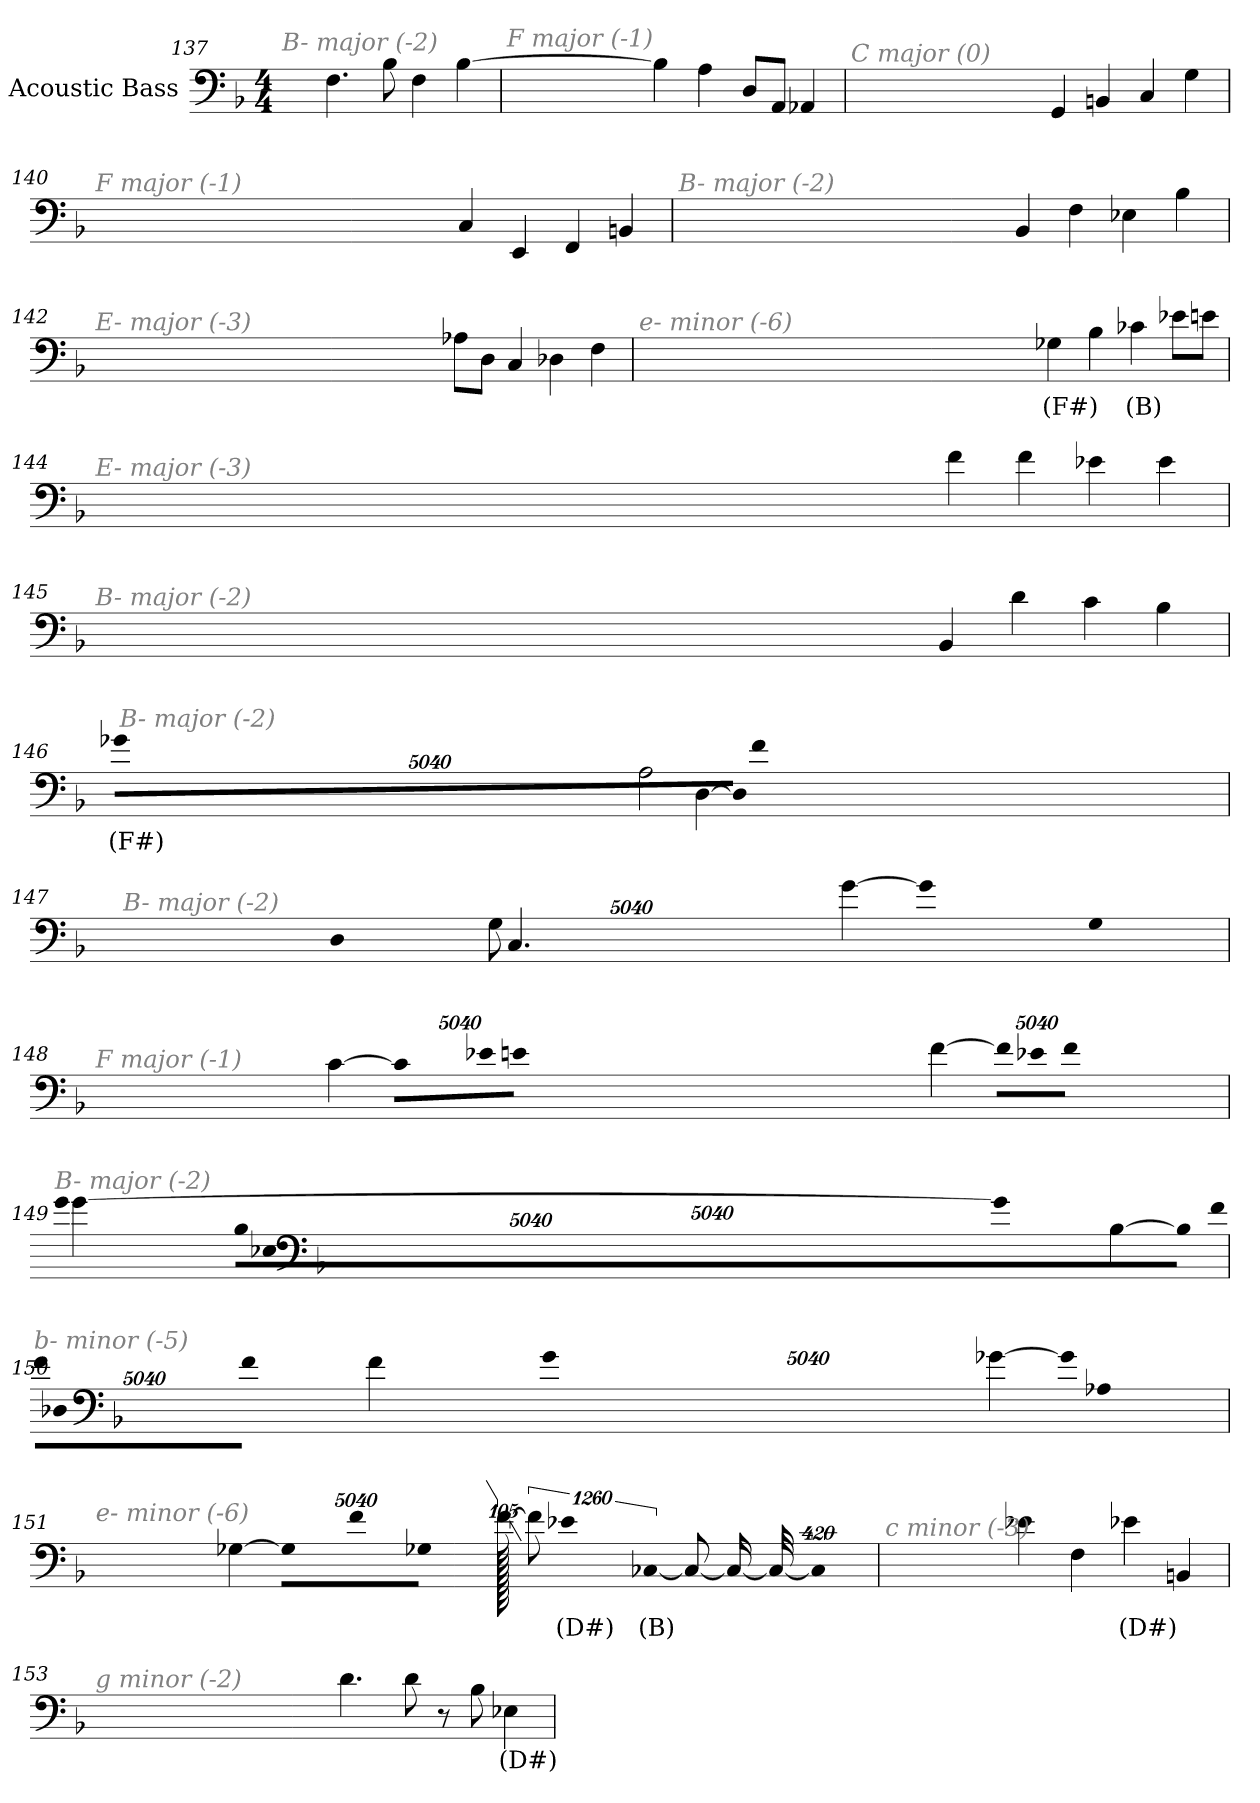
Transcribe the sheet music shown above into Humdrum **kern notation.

**kern	**text
*part1	*part1
*staff1	*staff1
*I"Acoustic Bass	*
*clefF4	*
*ITrd7c12	*
*k[b-]	*
*F:	*
*M4/4	*
=137	=137
!LO:TX:i:color=#808080:t=B- major (-2)	!
4.FF	.
8BB-	.
4FF	.
[4BB-	.
=138	=138
!LO:TX:i:color=#808080:t=F major (-1)	!
4BB-]	.
4AA	.
8DDL	.
8AAAJ	.
4AAA-X	.
=139	=139
!LO:TX:i:color=#808080:t=C major (0)	!
4GGG	.
4BBBn	.
4CC	.
4GG	.
=140	=140
!LO:TX:i:color=#808080:t=F major (-1)	!
4CC	.
4EEE	.
4FFF	.
4BBBn	.
=141	=141
!LO:TX:i:color=#808080:t=B- major (-2)	!
4BBB-	.
4FF	.
4EE-X	.
4BB-	.
=142	=142
!LO:TX:i:color=#808080:t=E- major (-3)	!
8AA-XL	.
8DDJ	.
4CC	.
4DD-X	.
4FF	.
=143	=143
!LO:TX:i:color=#808080:t=e- minor (-6)	!
4GG-Xi	(F#)
4BB-	.
4C-Xi	(B)
8E-XL	.
8EnJ	.
=144	=144
!LO:TX:i:color=#808080:t=E- major (-3)	!
4F	.
4F	.
4E-X	.
4E-	.
=145	=145
!LO:TX:i:color=#808080:t=B- major (-2)	!
4BBB-	.
4D	.
4C	.
4BB-	.
=146	=146
!LO:TX:i:color=#808080:t=B- major (-2)	!
2AA	.
[4DD	.
!LO:N:vis=8	!
40320%3347DDL]	.
!LO:N:vis=8	!
40320%3347F	.
!LO:N:vis=8	!
40320%3347G-XiJ	(F#)
=147	=147
!LO:TX:i:color=#808080:t=B- major (-2)	!
[4G	.
!LO:N:vis=8	!
40320%3347GL]	.
!LO:N:vis=8	!
40320%3347GG	.
!LO:N:vis=8	!
40320%3347DDJ	.
4.CC	.
8GG	.
=148	=148
!LO:TX:i:color=#808080:t=F major (-1)	!
[4C	.
!LO:N:vis=8	!
40320%3347CL]	.
!LO:N:vis=8	!
40320%3347E-X	.
!LO:N:vis=8	!
40320%3347EnJ	.
[4F	.
!LO:N:vis=8	!
40320%3347FL]	.
!LO:N:vis=8	!
40320%3347E-X	.
!LO:N:vis=8	!
40320%3347FJ	.
=149	=149
!LO:TX:i:color=#808080:t=B- major (-2)	!
[4BB-	.
!LO:N:vis=8	!
40320%3347BB-L]	.
!LO:N:vis=8	!
40320%3347F	.
!LO:N:vis=8	!
40320%3347BB-J	.
[4G	.
!LO:N:vis=8	!
40320%3347GL]	.
!LO:N:vis=8	!
40320%3347EE-X	.
!LO:N:vis=8	!
40320%3347GJ	.
=150	=150
!LO:TX:i:color=#808080:t=b- minor (-5)	!
[4G-X	.
!LO:N:vis=8	!
40320%3347G-L]	.
!LO:N:vis=8	!
40320%3347AA-X	.
!LO:N:vis=8	!
40320%3347G-J	.
[4F	.
!LO:N:vis=8	!
40320%3347FL]	.
!LO:N:vis=8	!
40320%3347DD-X	.
!LO:N:vis=8	!
40320%3347FJ	.
=151	=151
!LO:TX:i:color=#808080:t=e- minor (-6)	!
[4GG-X	.
!LO:N:vis=8	!
40320%3347GG-L]	.
!LO:N:vis=8	!
40320%3347F	.
!LO:N:vis=8	!
40320%3347GG-XJ	.
[13440%13F	.
10080%827F]	.
!LO:N:vis=4	!
20160%3347E-Xi	(D#)
!LO:N:vis=1024	!
[13440%13CC-Xi	(B)
8CC-i_	.
16CC-i_	.
32CC-i_	.
!LO:N:vis=1024%31	!
13440%407CC-i]	.
=152	=152
!LO:TX:i:color=#808080:t=c minor (-3)	!
4E-X	.
4FF	.
4E-Xi	(D#)
4BBBn	.
=153	=153
!LO:TX:i:color=#808080:t=g minor (-2)	!
4.D	.
8D	.
8r	.
8BB-	.
4EE-Xi	(D#)
=	=
*-	*-
